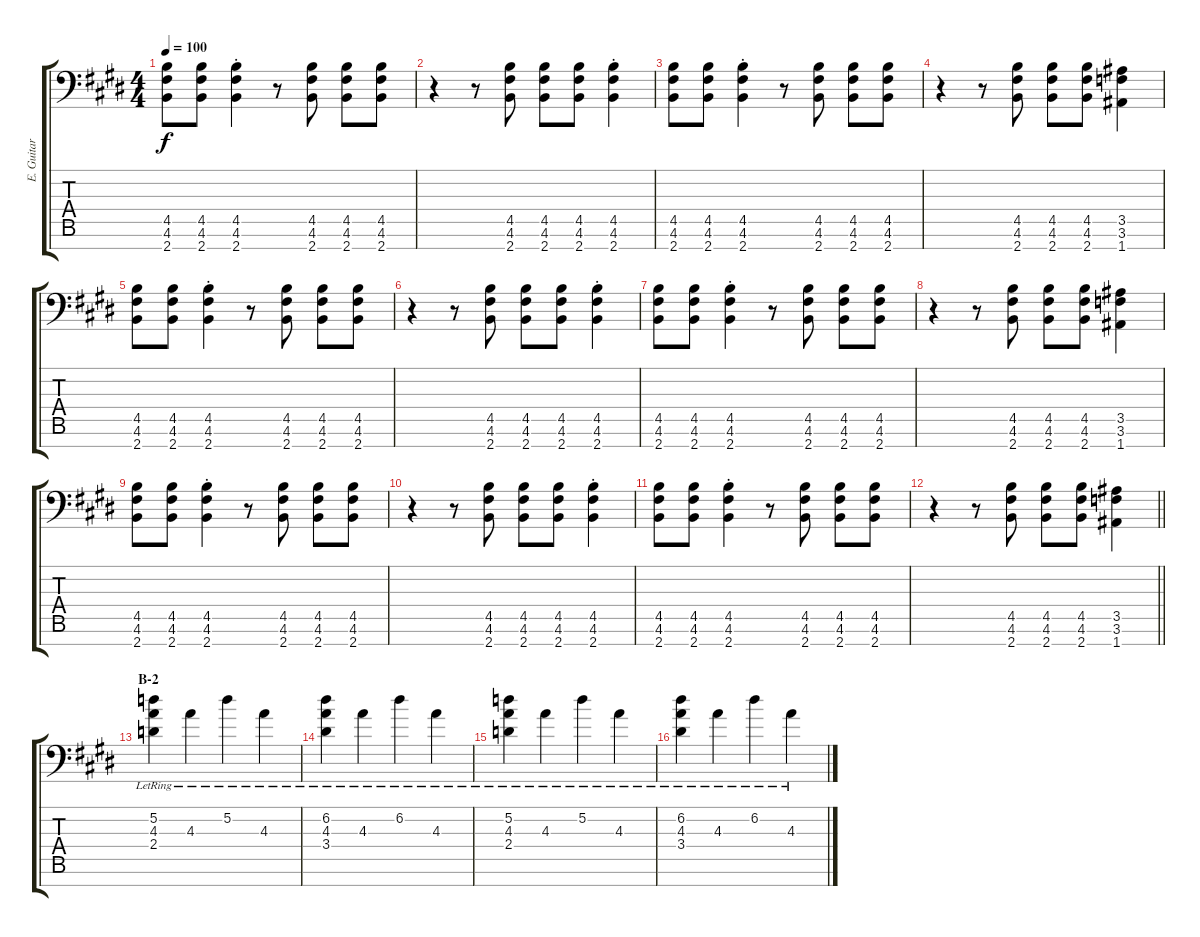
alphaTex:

\track ("E. Guitar II" "E. Guitar ") {instrument overdrivenguitar}
\staff {score tabs}
\tuning (D4 A3 F3 C3 G2 D2 A1) {hide}
\ts (4 4)
\tempo 100
\clef f4
\ks e
(4.5 4.6 2.7).8{dy f} (4.5 4.6 2.7).8 (4.5{st} 4.6{st} 2.7{st}).4 r.8 (4.5 4.6 2.7).8 (4.5 4.6 2.7).8 (4.5 4.6 2.7).8 |
r.4 r.8 (4.5 4.6 2.7).8 (4.5 4.6 2.7).8 (4.5 4.6 2.7).8 (4.5{st} 4.6{st} 2.7{st}).4 |
(4.5 4.6 2.7).8 (4.5 4.6 2.7).8 (4.5{st} 4.6{st} 2.7{st}).4 r.8 (4.5 4.6 2.7).8 (4.5 4.6 2.7).8 (4.5 4.6 2.7).8 |
r.4 r.8 (4.5 4.6 2.7).8 (4.5 4.6 2.7).8 (4.5 4.6 2.7).8 (3.5 3.6 1.7).4 |
(4.5 4.6 2.7).8 (4.5 4.6 2.7).8 (4.5{st} 4.6{st} 2.7{st}).4 r.8 (4.5 4.6 2.7).8 (4.5 4.6 2.7).8 (4.5 4.6 2.7).8 |
r.4 r.8 (4.5 4.6 2.7).8 (4.5 4.6 2.7).8 (4.5 4.6 2.7).8 (4.5{st} 4.6{st} 2.7{st}).4 |
(4.5 4.6 2.7).8 (4.5 4.6 2.7).8 (4.5{st} 4.6{st} 2.7{st}).4 r.8 (4.5 4.6 2.7).8 (4.5 4.6 2.7).8 (4.5 4.6 2.7).8 |
r.4 r.8 (4.5 4.6 2.7).8 (4.5 4.6 2.7).8 (4.5 4.6 2.7).8 (3.5 3.6 1.7).4 |
(4.5 4.6 2.7).8 (4.5 4.6 2.7).8 (4.5{st} 4.6{st} 2.7{st}).4 r.8 (4.5 4.6 2.7).8 (4.5 4.6 2.7).8 (4.5 4.6 2.7).8 |
r.4 r.8 (4.5 4.6 2.7).8 (4.5 4.6 2.7).8 (4.5 4.6 2.7).8 (4.5{st} 4.6{st} 2.7{st}).4 |
(4.5 4.6 2.7).8 (4.5 4.6 2.7).8 (4.5{st} 4.6{st} 2.7{st}).4 r.8 (4.5 4.6 2.7).8 (4.5 4.6 2.7).8 (4.5 4.6 2.7).8 |
\barLineRight lightlight
r.4 r.8 (4.5 4.6 2.7).8 (4.5 4.6 2.7).8 (4.5 4.6 2.7).8 (3.5 3.6 1.7).4 |
\section ("" "B-2")
(5.2{lr} 4.3{lr} 2.4{lr}).4 4.3{lr}.4 5.2{lr}.4 4.3{lr}.4 |
(6.2{lr} 4.3{lr} 3.4{lr}).4 4.3{lr}.4 6.2{lr}.4 4.3{lr}.4 |
(5.2{lr} 4.3{lr} 2.4{lr}).4 4.3{lr}.4 5.2{lr}.4 4.3{lr}.4 |
(6.2{lr} 4.3{lr} 3.4{lr}).4 4.3{lr}.4 6.2{lr}.4 4.3{lr}.4
